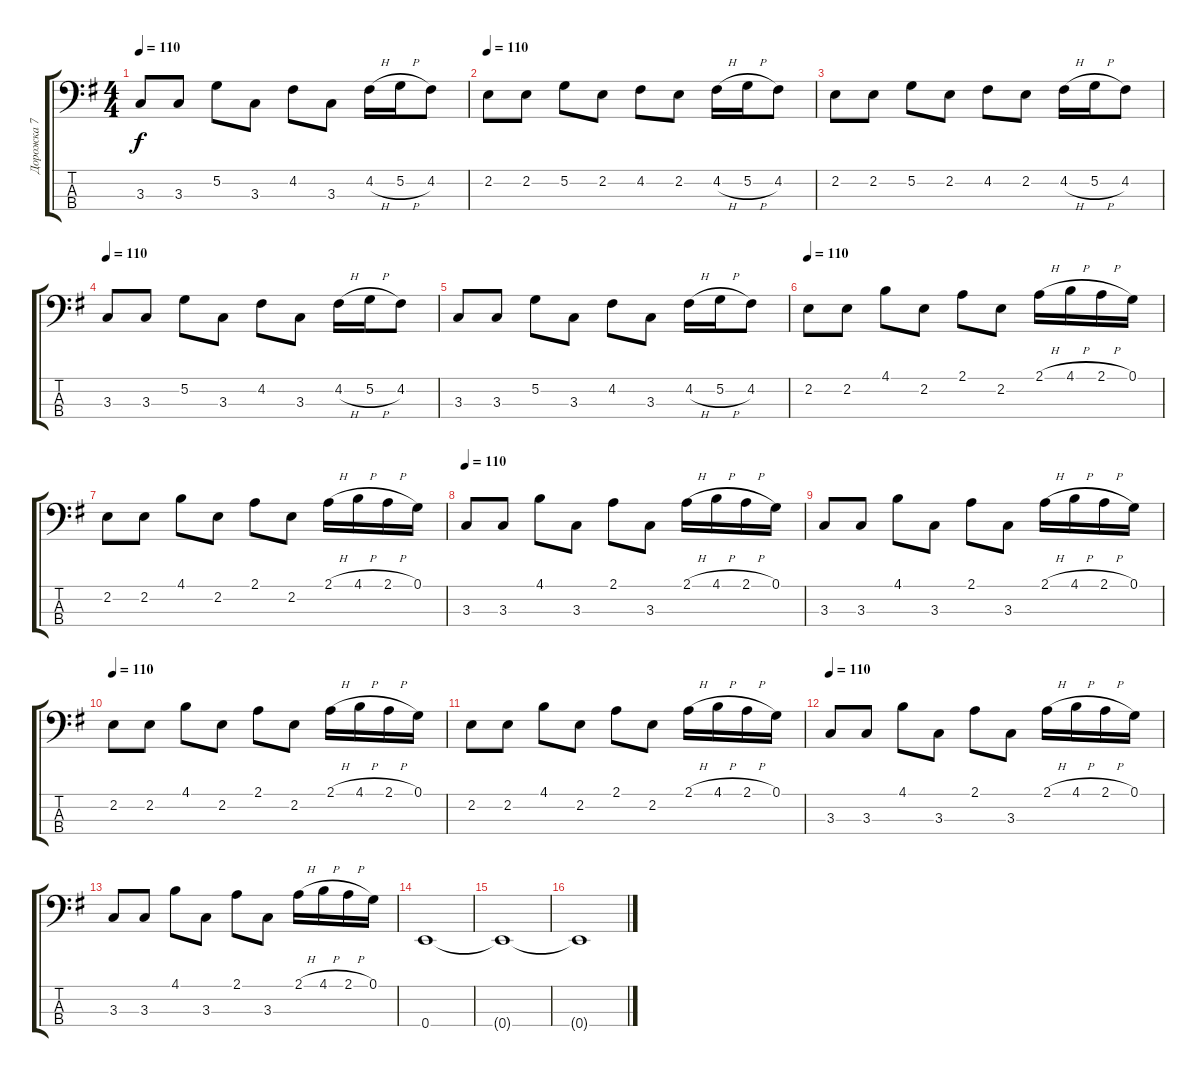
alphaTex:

\track ("Дорожка 7" "Дорожка 7") {instrument electricbasspick}
\staff {score tabs}
\tuning (G2 D2 A1 E1) {hide}
\ts (4 4)
\tempo 110
\clef f4
\ks eminor
3.3.8{dy f} 3.3.8 5.2.8 3.3.8 4.2.8 3.3.8 4.2{h}.16 5.2{h}.16 4.2.8 |
\tempo 110
2.2.8 2.2.8 5.2.8 2.2.8 4.2.8 2.2.8 4.2{h}.16 5.2{h}.16 4.2.8 |
2.2.8 2.2.8 5.2.8 2.2.8 4.2.8 2.2.8 4.2{h}.16 5.2{h}.16 4.2.8 |
\tempo 110
3.3.8 3.3.8 5.2.8 3.3.8 4.2.8 3.3.8 4.2{h}.16 5.2{h}.16 4.2.8 |
3.3.8 3.3.8 5.2.8 3.3.8 4.2.8 3.3.8 4.2{h}.16 5.2{h}.16 4.2.8 |
\tempo 110
2.2.8 2.2.8 4.1.8 2.2.8 2.1.8 2.2.8 2.1{h}.16 4.1{h}.16 2.1{h}.16 0.1.16 |
2.2.8 2.2.8 4.1.8 2.2.8 2.1.8 2.2.8 2.1{h}.16 4.1{h}.16 2.1{h}.16 0.1.16 |
\tempo 110
3.3.8 3.3.8 4.1.8 3.3.8 2.1.8 3.3.8 2.1{h}.16 4.1{h}.16 2.1{h}.16 0.1.16 |
3.3.8 3.3.8 4.1.8 3.3.8 2.1.8 3.3.8 2.1{h}.16 4.1{h}.16 2.1{h}.16 0.1.16 |
\tempo 110
2.2.8 2.2.8 4.1.8 2.2.8 2.1.8 2.2.8 2.1{h}.16 4.1{h}.16 2.1{h}.16 0.1.16 |
2.2.8 2.2.8 4.1.8 2.2.8 2.1.8 2.2.8 2.1{h}.16 4.1{h}.16 2.1{h}.16 0.1.16 |
\tempo 110
3.3.8 3.3.8 4.1.8 3.3.8 2.1.8 3.3.8 2.1{h}.16 4.1{h}.16 2.1{h}.16 0.1.16 |
3.3.8 3.3.8 4.1.8 3.3.8 2.1.8 3.3.8 2.1{h}.16 4.1{h}.16 2.1{h}.16 0.1.16 |
0.4.1 |
0.4{t}.1 |
0.4{t}.1
